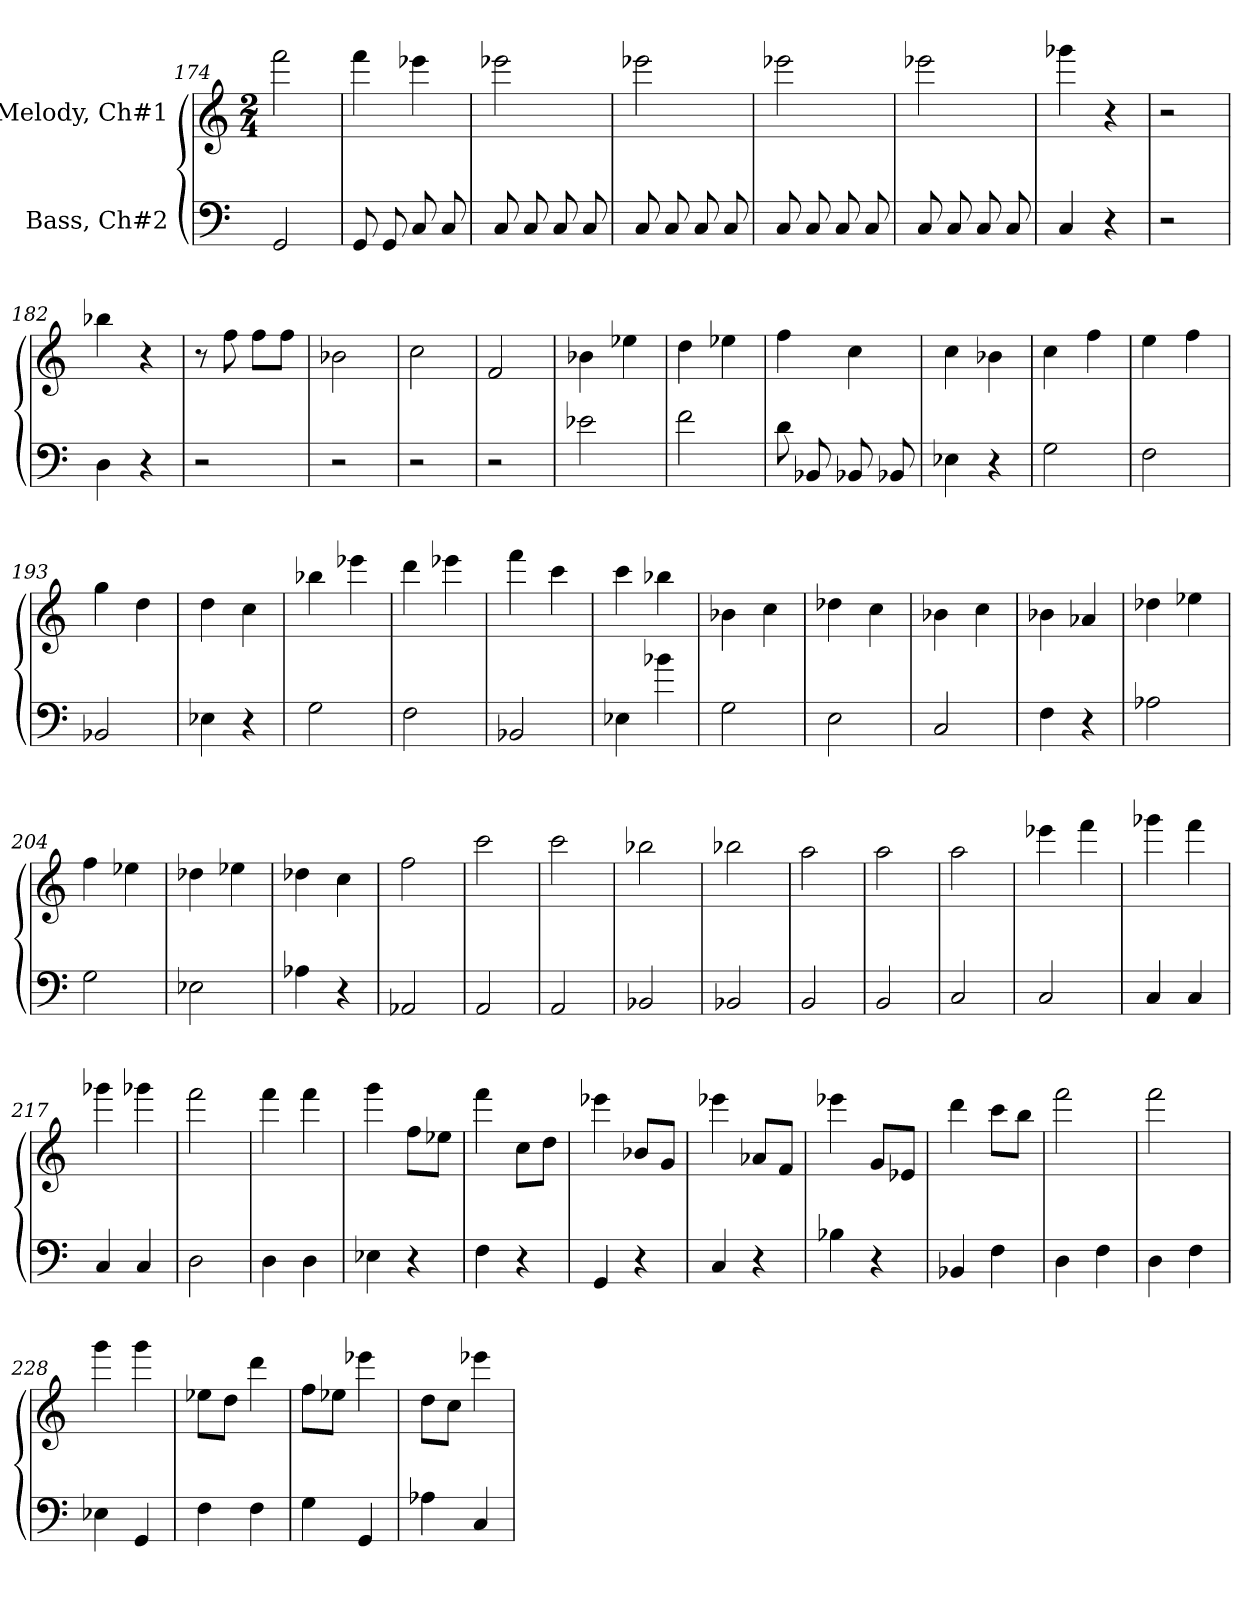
**kern	**kern
*part2	*part1
*staff2	*staff1
*I"Bass, Ch#2	*I"Melody, Ch#1
*clefF4	*
*	*M2/4
=174	=174
2GG	2fff
=175	=175
8GG	4fff
8GG	.
8C	4eee-X
8C	.
=176	=176
8C	2eee-X
8C	.
8C	.
8C	.
=177	=177
8C	2eee-X
8C	.
8C	.
8C	.
=178	=178
8C	2eee-X
8C	.
8C	.
8C	.
=179	=179
8C	2eee-X
8C	.
8C	.
8C	.
=180	=180
4C	4ggg-X
4r	4r
=181	=181
2r	2r
=182	=182
4D	4bb-X
4r	4r
=183	=183
2r	8r
.	8ff
.	8ffL
.	8ffJ
=184	=184
2r	2b-X
=185	=185
2r	2cc
=186	=186
2r	2f
=187	=187
2e-X	4b-X
.	4ee-X
=188	=188
2f	4dd
.	4ee-X
=189	=189
8d	4ff
8BB-X	.
8BB-X	4cc
8BB-X	.
=190	=190
4E-X	4cc
4r	4b-X
=191	=191
2G	4cc
.	4ff
=192	=192
2F	4ee
.	4ff
=193	=193
2BB-X	4gg
.	4dd
=194	=194
4E-X	4dd
4r	4cc
=195	=195
2G	4bb-X
.	4eee-X
=196	=196
2F	4ddd
.	4eee-X
=197	=197
2BB-X	4fff
.	4ccc
=198	=198
4E-X	4ccc
4b-X	4bb-X
=199	=199
2G	4b-X
.	4cc
=200	=200
2E	4dd-X
.	4cc
=201	=201
2C	4b-X
.	4cc
=202	=202
4F	4b-X
4r	4a-X
=203	=203
2A-X	4dd-X
.	4ee-X
=204	=204
2G	4ff
.	4ee-X
=205	=205
2E-X	4dd-X
.	4ee-X
=206	=206
4A-X	4dd-X
4r	4cc
=207	=207
2AA-X	2ff
=208	=208
2AA	2ccc
=209	=209
2AA	2ccc
=210	=210
2BB-X	2bb-X
=211	=211
2BB-X	2bb-X
=212	=212
2BB	2aa
=213	=213
2BB	2aa
=214	=214
2C	2aa
=215	=215
2C	4eee-X
.	4fff
=216	=216
4C	4ggg-X
4C	4fff
=217	=217
4C	4ggg-X
4C	4ggg-X
=218	=218
2D	2fff
=219	=219
4D	4fff
4D	4fff
=220	=220
4E-X	4ggg
4r	8ffL
.	8ee-XJ
=221	=221
4F	4fff
4r	8ccL
.	8ddJ
=222	=222
4GG	4eee-X
4r	8b-XL
.	8gJ
=223	=223
4C	4eee-X
4r	8a-XL
.	8fJ
=224	=224
4B-X	4eee-X
4r	8gL
.	8e-XJ
=225	=225
4BB-X	4ddd
4F	8cccL
.	8bbJ
=226	=226
4D	2fff
4F	.
=227	=227
4D	2fff
4F	.
=228	=228
4E-X	4ggg
4GG	4ggg
=229	=229
4F	8ee-XL
.	8ddJ
4F	4ddd
=230	=230
4G	8ffL
.	8ee-XJ
4GG	4eee-X
=231	=231
4A-X	8ddL
.	8ccJ
4C	4eee-X
=	=
*-	*-
